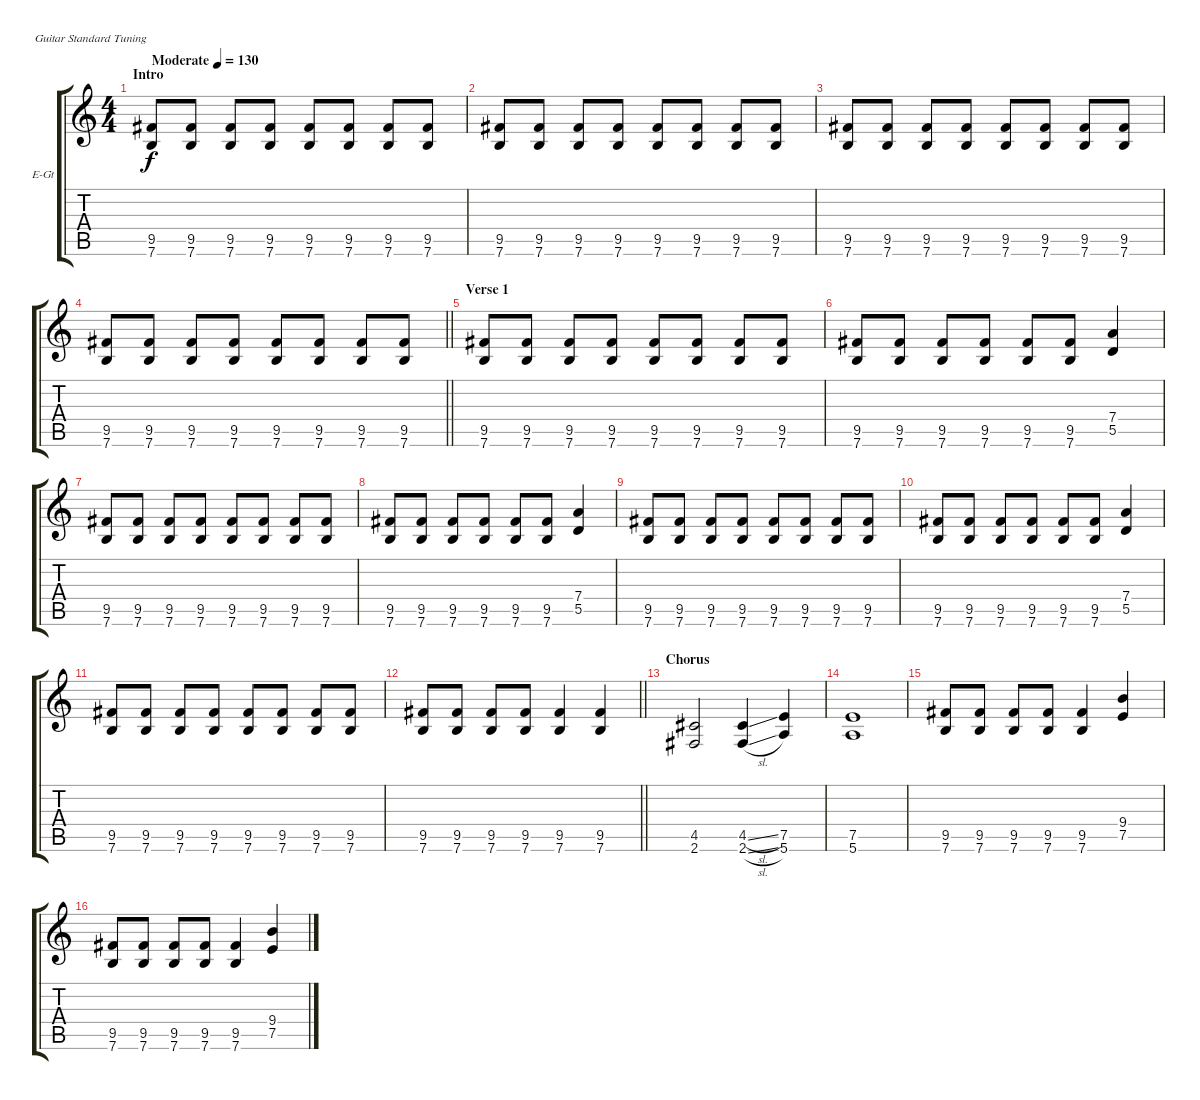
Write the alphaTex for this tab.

\bracketExtendMode groupsimilarinstruments
\firstSystemTrackNameOrientation horizontal
\otherSystemsTrackNameOrientation horizontal
\track ("Dougie Needles" "E-Gt") {instrument overdrivenguitar}
\staff {score tabs}
\tuning (E4 B3 G3 D3 A2 E2)
\ts (4 4)
\beaming (8 2 2 2 2)
\section ("" "Intro")
\tempo (130 "Moderate")
\clef g2
\ks c
(9.5 7.6).8{dy f instrument overdrivenguitar} (9.5 7.6).8 (9.5 7.6).8 (9.5 7.6).8 (9.5 7.6).8 (9.5 7.6).8 (9.5 7.6).8 (9.5 7.6).8 |
(9.5 7.6).8 (9.5 7.6).8 (9.5 7.6).8 (9.5 7.6).8 (9.5 7.6).8 (9.5 7.6).8 (9.5 7.6).8 (9.5 7.6).8 |
(9.5 7.6).8 (9.5 7.6).8 (9.5 7.6).8 (9.5 7.6).8 (9.5 7.6).8 (9.5 7.6).8 (9.5 7.6).8 (9.5 7.6).8 |
\barLineRight lightlight
(9.5 7.6).8 (9.5 7.6).8 (9.5 7.6).8 (9.5 7.6).8 (9.5 7.6).8 (9.5 7.6).8 (9.5 7.6).8 (9.5 7.6).8 |
\section ("" "Verse 1")
(9.5 7.6).8 (9.5 7.6).8 (9.5 7.6).8 (9.5 7.6).8 (9.5 7.6).8 (9.5 7.6).8 (9.5 7.6).8 (9.5 7.6).8 |
(9.5 7.6).8 (9.5 7.6).8 (9.5 7.6).8 (9.5 7.6).8 (9.5 7.6).8 (9.5 7.6).8 (7.4 5.5).4 |
(9.5 7.6).8 (9.5 7.6).8 (9.5 7.6).8 (9.5 7.6).8 (9.5 7.6).8 (9.5 7.6).8 (9.5 7.6).8 (9.5 7.6).8 |
(9.5 7.6).8 (9.5 7.6).8 (9.5 7.6).8 (9.5 7.6).8 (9.5 7.6).8 (9.5 7.6).8 (7.4 5.5).4 |
(9.5 7.6).8 (9.5 7.6).8 (9.5 7.6).8 (9.5 7.6).8 (9.5 7.6).8 (9.5 7.6).8 (9.5 7.6).8 (9.5 7.6).8 |
(9.5 7.6).8 (9.5 7.6).8 (9.5 7.6).8 (9.5 7.6).8 (9.5 7.6).8 (9.5 7.6).8 (7.4 5.5).4 |
(9.5 7.6).8 (9.5 7.6).8 (9.5 7.6).8 (9.5 7.6).8 (9.5 7.6).8 (9.5 7.6).8 (9.5 7.6).8 (9.5 7.6).8 |
\barLineRight lightlight
(9.5 7.6).8 (9.5 7.6).8 (9.5 7.6).8 (9.5 7.6).8 (9.5 7.6).4 (9.5 7.6).4 |
\section ("" "Chorus")
(4.5 2.6).2 (4.5{sl} 2.6{sl}).4 (7.5 5.6).4 |
(7.5 5.6).1 |
(9.5 7.6).8 (9.5 7.6).8 (9.5 7.6).8 (9.5 7.6).8 (9.5 7.6).4 (9.4 7.5).4 |
(9.5 7.6).8 (9.5 7.6).8 (9.5 7.6).8 (9.5 7.6).8 (9.5 7.6).4 (9.4 7.5).4
